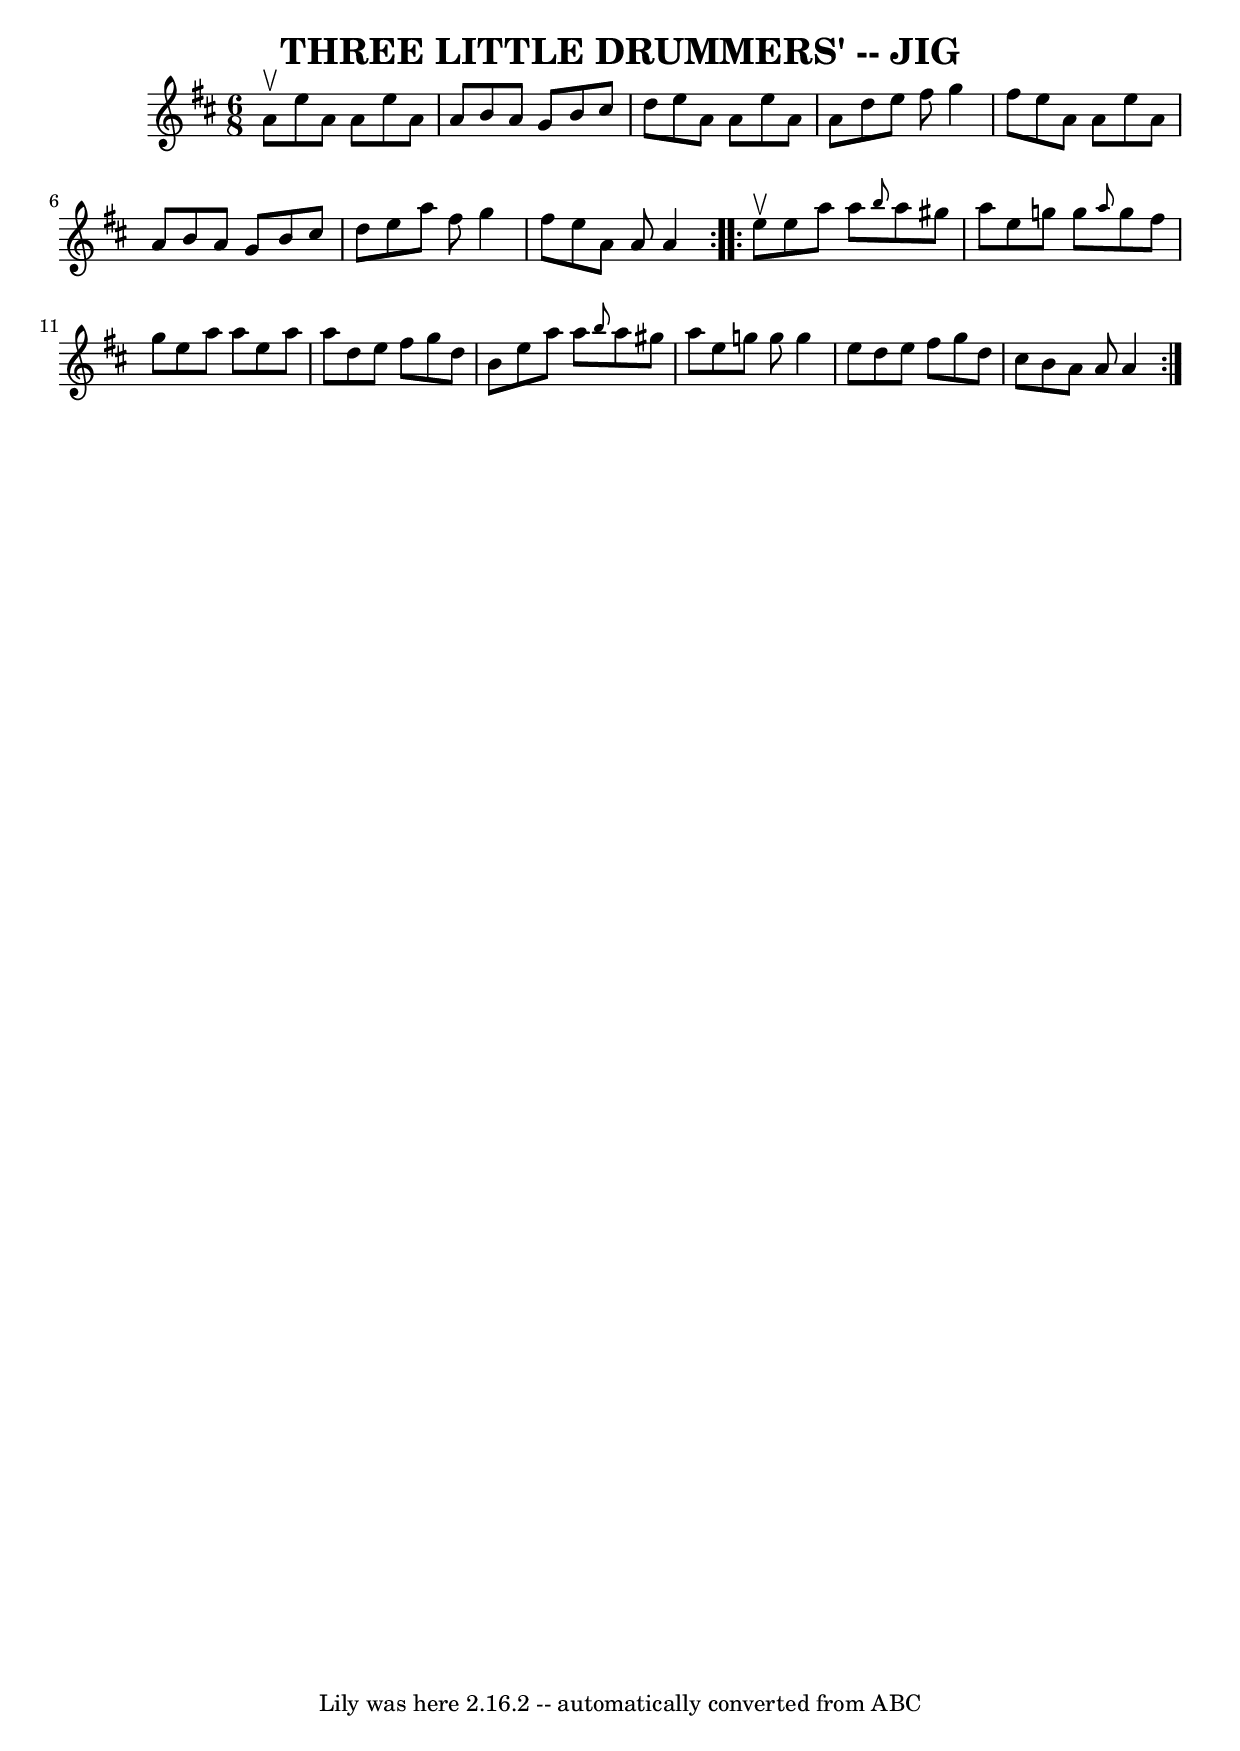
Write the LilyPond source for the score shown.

\version "2.16.2"
\include "Mammoth.ily"
\header {
  %% book = "Ryan's Mammoth Collection of Fiddle Tunes"
  crossRefNumber = "1"
  footnotes = ""
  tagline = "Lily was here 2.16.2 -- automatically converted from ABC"
  title = "THREE LITTLE DRUMMERS' -- JIG"

}
voicedefault =  {



  \repeat volta 2 {

    \time 6/8 
    \key a \mixolydian
    a'8^\upbow       |
    e''8 a'8 a'8  
    e''8 a'8 a'8    |
    b'8 a'8 g'8 b'8 cis''8 d''8   
    |
    e''8 a'8 a'8 e''8 a'8 a'8    |
    d''8 e''8 
    fis''8 g''4 fis''8        |
    e''8 a'8 a'8 e''8 a'8 
    a'8    |
    b'8 a'8 g'8 b'8 cis''8 d''8    |
    
    e''8 a''8 fis''8 g''4 fis''8    |
    e''8 a'8 a'8    
    a'4    
  }     
  \repeat volta 2 {
    e''8^\upbow       |
    e''8 a''8    
    a''8  \grace { b''8  
		 } a''8 gis''8 a''8    |
    e''8 g''!8  
    g''8  \grace { a''8  
		 } g''8 fis''8 g''8    |
    e''8 a''8 
    a''8 e''8 a''8 a''8    |
    d''8 e''8 fis''8 g''8    
    d''8 b'8        |
    e''8 a''8 a''8  \grace { b''8  
			   } a''8  
    gis''8 a''8    |
    e''8 g''!8 g''8 g''4 e''8    
    |
    d''8 e''8 fis''8 g''8 d''8 cis''8    |
    b'8   
    a'8 a'8 a'4    
  }   

}

\score{
  <<

    \context Staff="default"
    {
      \voicedefault 
      
    }

  >>
  \layout {
    
  }
  \midi {
  }

}
